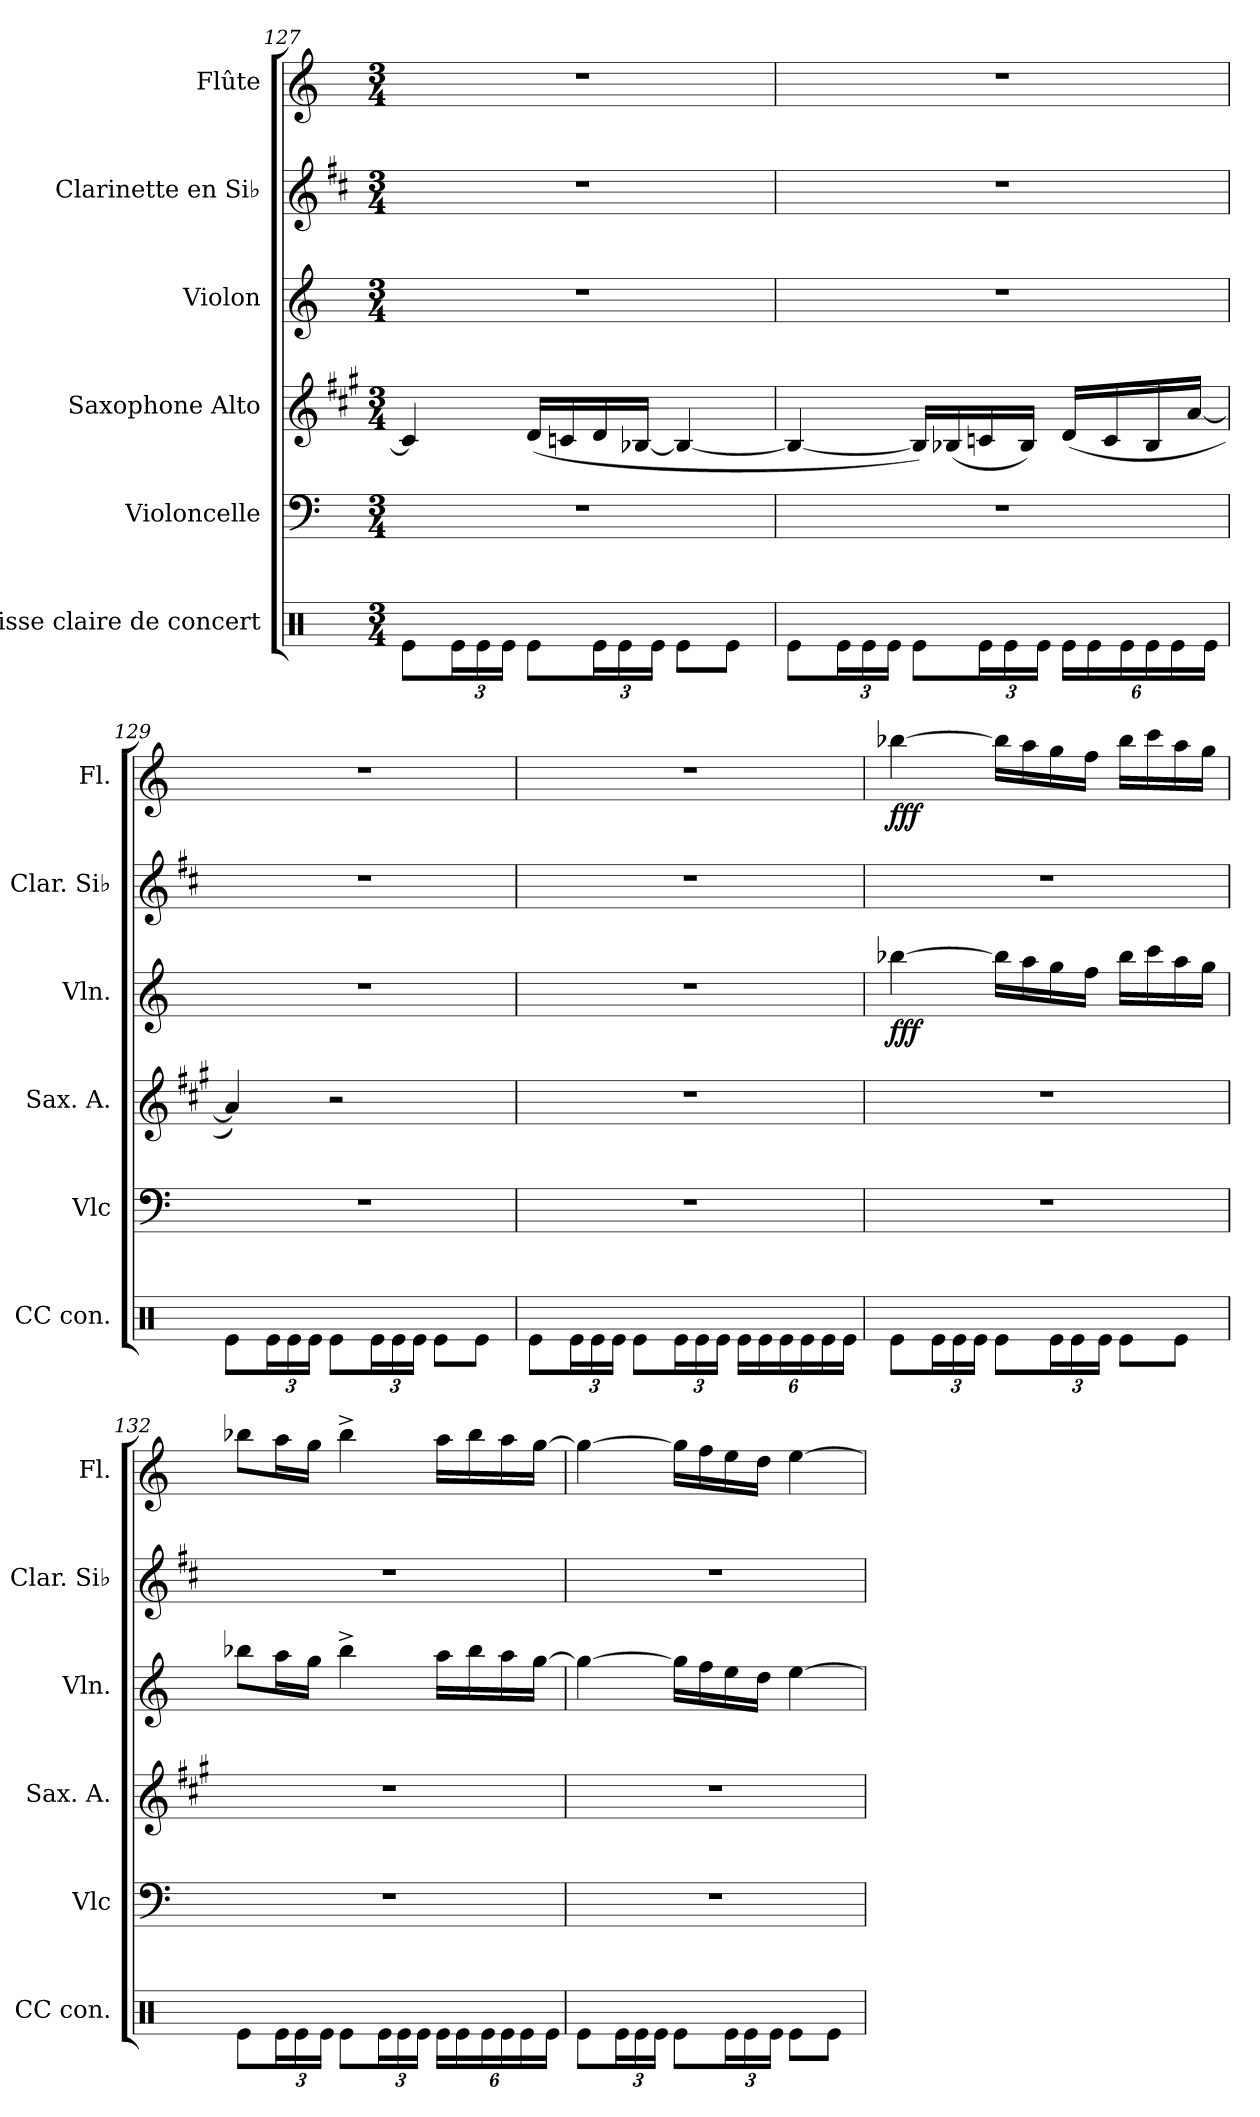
**kern	**kern	**kern	**kern	**dynam	**kern	**kern	**dynam
*part6	*part5	*part4	*part3	*part3	*part2	*part1	*part1
*staff6	*staff5	*staff4	*staff3	*staff3	*staff2	*staff1	*staff1
*I"Caisse claire de concert	*I"Violoncelle	*I"Saxophone Alto	*I"Violon	*	*I"Clarinette en Si♭	*I"Flûte	*
*I'CC con.	*I'Vlc	*I'Sax. A.	*I'Vln.	*	*I'Clar. Si♭	*I'Fl.	*
*clefX	*clefF4	*clefG2	*clefG2	*	*clefG2	*clefG2	*
*	*	*ITrd5c9	*	*	*ITrd1c2	*	*
*k[]	*k[]	*k[]	*k[]	*	*k[]	*k[]	*
*M3/4	*M3/4	*M3/4	*M3/4	*	*M3/4	*M3/4	*
=127	=127	=127	=127	=127	=127	=127	=127
8Re\L	2.r	4E-/]	2.r	.	2.r	2.r	.
*Xbrackettup	*	*	*	*	*	*	*
24Re\L	.	.	.	.	.	.	.
24Re\	.	.	.	.	.	.	.
24Re\JJ	.	.	.	.	.	.	.
8Re\L	.	(<16F/LL	.	.	.	.	.
.	.	16E-X/	.	.	.	.	.
24Re\L	.	16F/	.	.	.	.	.
24Re\	.	.	.	.	.	.	.
.	.	[16D-X/JJ	.	.	.	.	.
24Re\JJ	.	.	.	.	.	.	.
8Re\L	.	4D-/_	.	.	.	.	.
8Re\J	.	.	.	.	.	.	.
!!LO:LB:g=z
=128	=128	=128	=128	=128	=128	=128	=128
8Re\L	2.r	4D-/_	2.r	.	2.r	2.r	.
24Re\L	.	.	.	.	.	.	.
24Re\	.	.	.	.	.	.	.
24Re\JJ	.	.	.	.	.	.	.
8Re\L	.	16D-/LL])	.	.	.	.	.
.	.	(<16D-X/	.	.	.	.	.
24Re\L	.	16E-X/	.	.	.	.	.
24Re\	.	.	.	.	.	.	.
.	.	16D-/JJ)	.	.	.	.	.
24Re\JJ	.	.	.	.	.	.	.
24Re\LL	.	(<16F/LL	.	.	.	.	.
24Re\	.	.	.	.	.	.	.
.	.	16E-/	.	.	.	.	.
24Re\	.	.	.	.	.	.	.
24Re\	.	16D-/	.	.	.	.	.
24Re\	.	.	.	.	.	.	.
.	.	[16c/JJ	.	.	.	.	.
24Re\JJ	.	.	.	.	.	.	.
=129	=129	=129	=129	=129	=129	=129	=129
8Re\L	2.r	4c/])	2.r	.	2.r	2.r	.
24Re\L	.	.	.	.	.	.	.
24Re\	.	.	.	.	.	.	.
24Re\JJ	.	.	.	.	.	.	.
8Re\L	.	2r	.	.	.	.	.
24Re\L	.	.	.	.	.	.	.
24Re\	.	.	.	.	.	.	.
24Re\JJ	.	.	.	.	.	.	.
8Re\L	.	.	.	.	.	.	.
8Re\J	.	.	.	.	.	.	.
=130	=130	=130	=130	=130	=130	=130	=130
8Re\L	2.r	2.r	2.r	.	2.r	2.r	.
24Re\L	.	.	.	.	.	.	.
24Re\	.	.	.	.	.	.	.
24Re\JJ	.	.	.	.	.	.	.
8Re\L	.	.	.	.	.	.	.
24Re\L	.	.	.	.	.	.	.
24Re\	.	.	.	.	.	.	.
24Re\JJ	.	.	.	.	.	.	.
24Re\LL	.	.	.	.	.	.	.
24Re\	.	.	.	.	.	.	.
24Re\	.	.	.	.	.	.	.
24Re\	.	.	.	.	.	.	.
24Re\	.	.	.	.	.	.	.
24Re\JJ	.	.	.	.	.	.	.
!!LO:PB:g=z
=131	=131	=131	=131	=131	=131	=131	=131
!	!	!	!	!LO:DY:b	!	!	!LO:DY:b
8Re\L	2.r	2.r	[4bb-X\	fff	2.r	[4bb-X\	fff
24Re\L	.	.	.	.	.	.	.
24Re\	.	.	.	.	.	.	.
24Re\JJ	.	.	.	.	.	.	.
8Re\L	.	.	16bb-\LL]	.	.	16bb-\LL]	.
.	.	.	16aa\	.	.	16aa\	.
24Re\L	.	.	16gg\	.	.	16gg\	.
24Re\	.	.	.	.	.	.	.
.	.	.	16ff\JJ	.	.	16ff\JJ	.
24Re\JJ	.	.	.	.	.	.	.
8Re\L	.	.	16bb-\LL	.	.	16bb-\LL	.
.	.	.	16ccc\	.	.	16ccc\	.
8Re\J	.	.	16aa\	.	.	16aa\	.
.	.	.	16gg\JJ	.	.	16gg\JJ	.
=132	=132	=132	=132	=132	=132	=132	=132
8Re\L	2.r	2.r	8bb-X\L	.	2.r	8bb-X\L	.
24Re\L	.	.	16aa\L	.	.	16aa\L	.
24Re\	.	.	.	.	.	.	.
.	.	.	16gg\JJ	.	.	16gg\JJ	.
24Re\JJ	.	.	.	.	.	.	.
8Re\L	.	.	4bb-^\	.	.	4bb-^\	.
24Re\L	.	.	.	.	.	.	.
24Re\	.	.	.	.	.	.	.
24Re\JJ	.	.	.	.	.	.	.
24Re\LL	.	.	16aa\LL	.	.	16aa\LL	.
24Re\	.	.	.	.	.	.	.
.	.	.	16bb-\	.	.	16bb-\	.
24Re\	.	.	.	.	.	.	.
24Re\	.	.	16aa\	.	.	16aa\	.
24Re\	.	.	.	.	.	.	.
.	.	.	[16gg\JJ	.	.	[16gg\JJ	.
24Re\JJ	.	.	.	.	.	.	.
=133	=133	=133	=133	=133	=133	=133	=133
8Re\L	2.r	2.r	4gg\_	.	2.r	4gg\_	.
24Re\L	.	.	.	.	.	.	.
24Re\	.	.	.	.	.	.	.
24Re\JJ	.	.	.	.	.	.	.
8Re\L	.	.	16gg\LL]	.	.	16gg\LL]	.
.	.	.	16ff\	.	.	16ff\	.
24Re\L	.	.	16ee\	.	.	16ee\	.
24Re\	.	.	.	.	.	.	.
.	.	.	16dd\JJ	.	.	16dd\JJ	.
24Re\JJ	.	.	.	.	.	.	.
8Re\L	.	.	[4ee\	.	.	[4ee\	.
8Re\J	.	.	.	.	.	.	.
=	=	=	=	=	=	=	=
*-	*-	*-	*-	*-	*-	*-	*-
